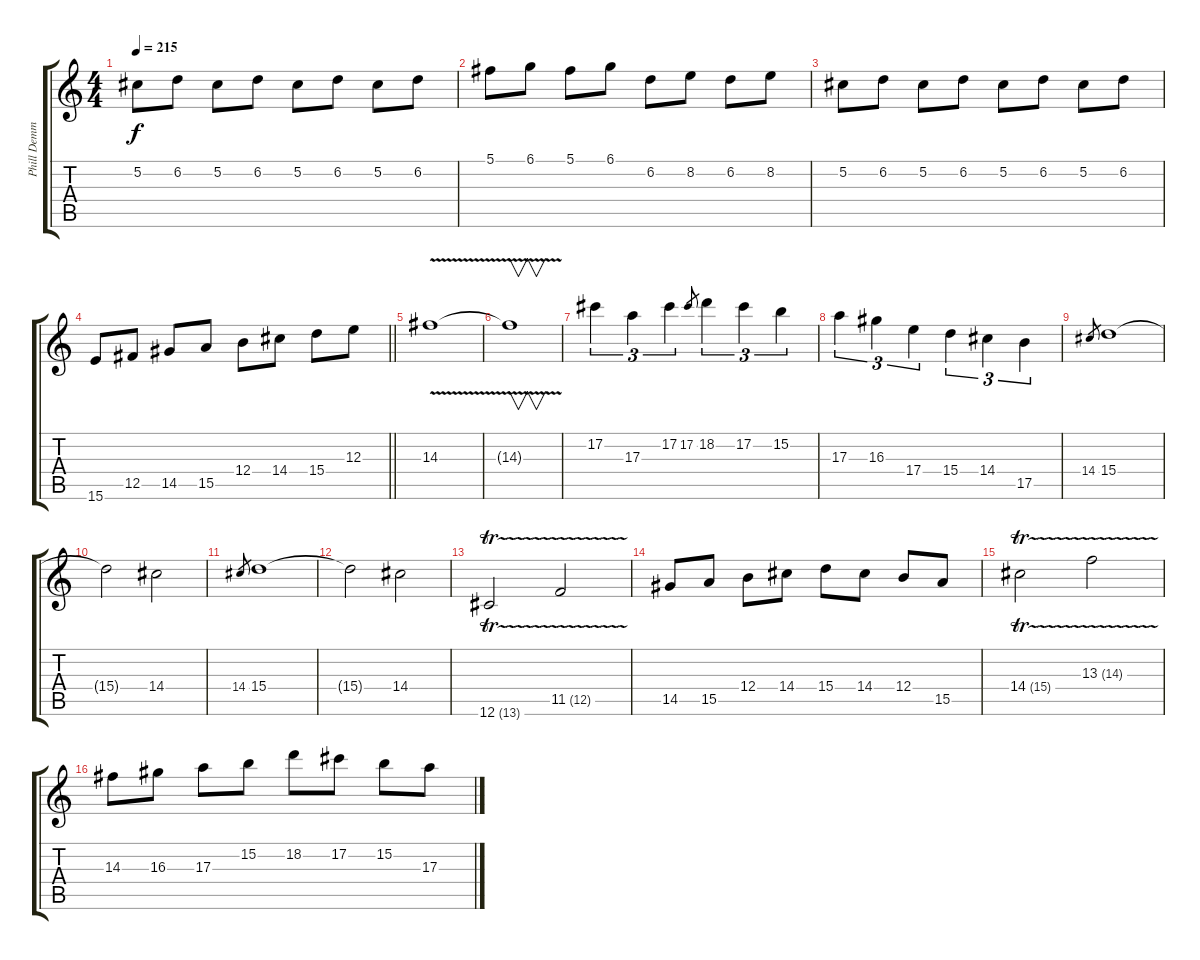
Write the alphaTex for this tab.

\track ("Phill Demmel" "Phill Demm") {instrument distortionguitar}
\staff {score tabs}
\tuning (Db4 Ab3 E3 B2 Gb2 Db2) {hide}
\ts (4 4)
\tempo 215
\clef g2
\ks c
5.2.8{dy f} 6.2.8 5.2.8 6.2.8 5.2.8 6.2.8 5.2.8 6.2.8 |
5.1.8 6.1.8 5.1.8 6.1.8 6.2.8 8.2.8 6.2.8 8.2.8 |
5.2.8 6.2.8 5.2.8 6.2.8 5.2.8 6.2.8 5.2.8 6.2.8 |
\barLineRight lightlight
15.6.8 12.5.8 14.5.8 15.5.8 12.4.8 14.4.8 15.4.8 12.3.8 |
14.3{v}.1 |
14.3{t}.1{v} |
17.2.4{tu (3 2)} 17.3.4{tu (3 2)} 17.2.4{tu (3 2)} 17.2.8{gr} 18.2.4{tu (3 2)} 17.2.4{tu (3 2)} 15.2.4{tu (3 2)} |
17.3.4{tu (3 2)} 16.3.4{tu (3 2)} 17.4.4{tu (3 2)} 15.4.4{tu (3 2)} 14.4.4{tu (3 2)} 17.5.4{tu (3 2)} |
14.4.8{gr} 15.4.1 |
15.4{t}.2 14.4.2 |
14.4.8{gr} 15.4.1 |
15.4{t}.2 14.4.2 |
12.6{tr (13 32)}.2 11.5{tr (12 32)}.2 |
14.5.8 15.5.8 12.4.8 14.4.8 15.4.8 14.4.8 12.4.8 15.5.8 |
14.4{tr (15 32)}.2 13.3{tr (14 32)}.2 |
14.3.8 16.3.8 17.3.8 15.2.8 18.2.8 17.2.8 15.2.8 17.3.8
